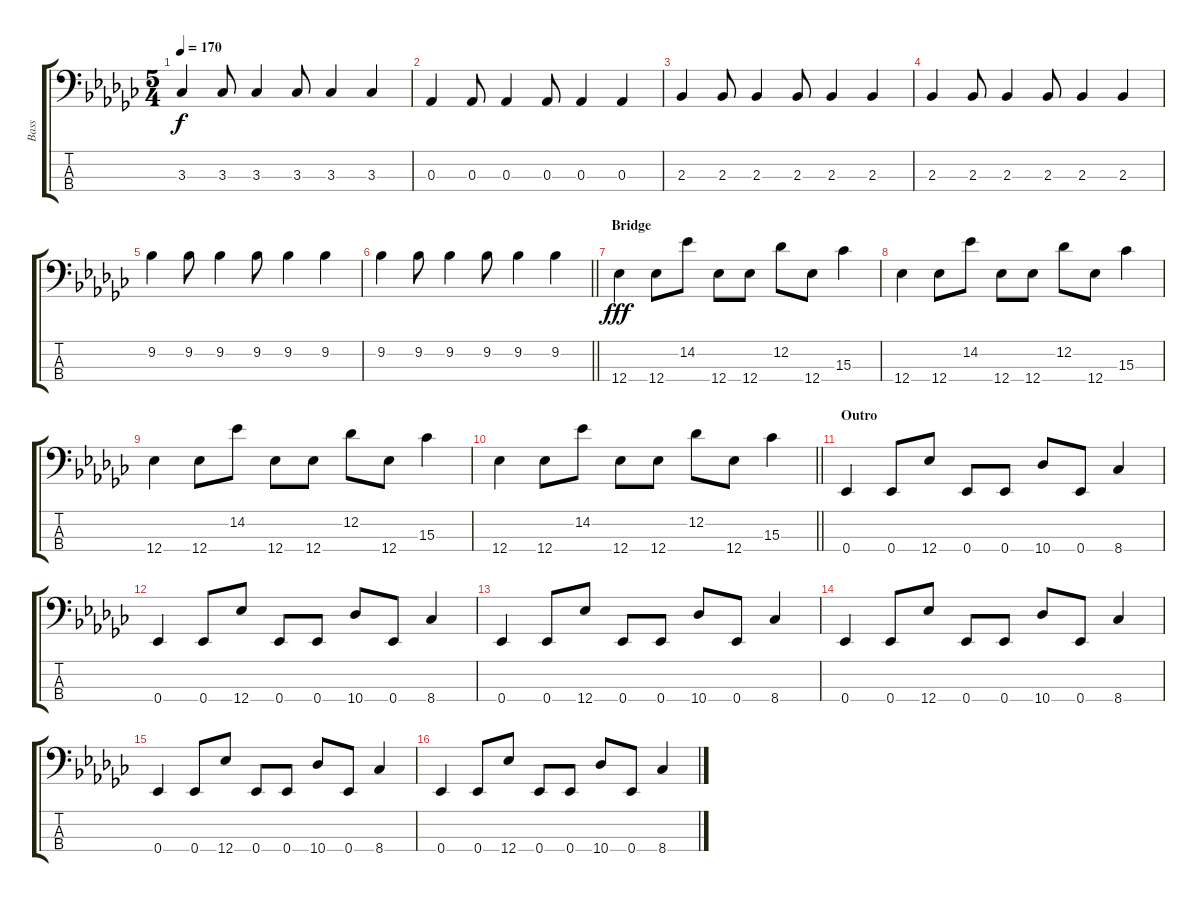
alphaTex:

\track ("Bass" "Bass") {instrument electricbassfinger}
\staff {score tabs}
\tuning (Gb2 Db2 Ab1 Eb1) {hide}
\ts (5 4)
\tempo 170
\clef f4
\ks gb
3.3.4{dy f} 3.3.8 3.3.4 3.3.8 3.3.4 3.3.4 |
0.3.4 0.3.8 0.3.4 0.3.8 0.3.4 0.3.4 |
2.3.4 2.3.8 2.3.4 2.3.8 2.3.4 2.3.4 |
2.3.4 2.3.8 2.3.4 2.3.8 2.3.4 2.3.4 |
9.2.4 9.2.8 9.2.4 9.2.8 9.2.4 9.2.4 |
\barLineRight lightlight
9.2.4 9.2.8 9.2.4 9.2.8 9.2.4 9.2.4 |
\section ("" "Bridge")
12.4.4{dy fff instrument electricbassfinger} 12.4.8 14.2.8 12.4.8 12.4.8 12.2.8 12.4.8 15.3.4 |
12.4.4 12.4.8 14.2.8 12.4.8 12.4.8 12.2.8 12.4.8 15.3.4 |
12.4.4 12.4.8 14.2.8 12.4.8 12.4.8 12.2.8 12.4.8 15.3.4 |
\barLineRight lightlight
12.4.4 12.4.8 14.2.8 12.4.8 12.4.8 12.2.8 12.4.8 15.3.4 |
\section ("" "Outro")
0.4.4 0.4.8 12.4.8 0.4.8 0.4.8 10.4.8 0.4.8 8.4.4 |
0.4.4 0.4.8 12.4.8 0.4.8 0.4.8 10.4.8 0.4.8 8.4.4 |
0.4.4 0.4.8 12.4.8 0.4.8 0.4.8 10.4.8 0.4.8 8.4.4 |
0.4.4 0.4.8 12.4.8 0.4.8 0.4.8 10.4.8 0.4.8 8.4.4 |
0.4.4 0.4.8 12.4.8 0.4.8 0.4.8 10.4.8 0.4.8 8.4.4 |
0.4.4 0.4.8 12.4.8 0.4.8 0.4.8 10.4.8 0.4.8 8.4.4
